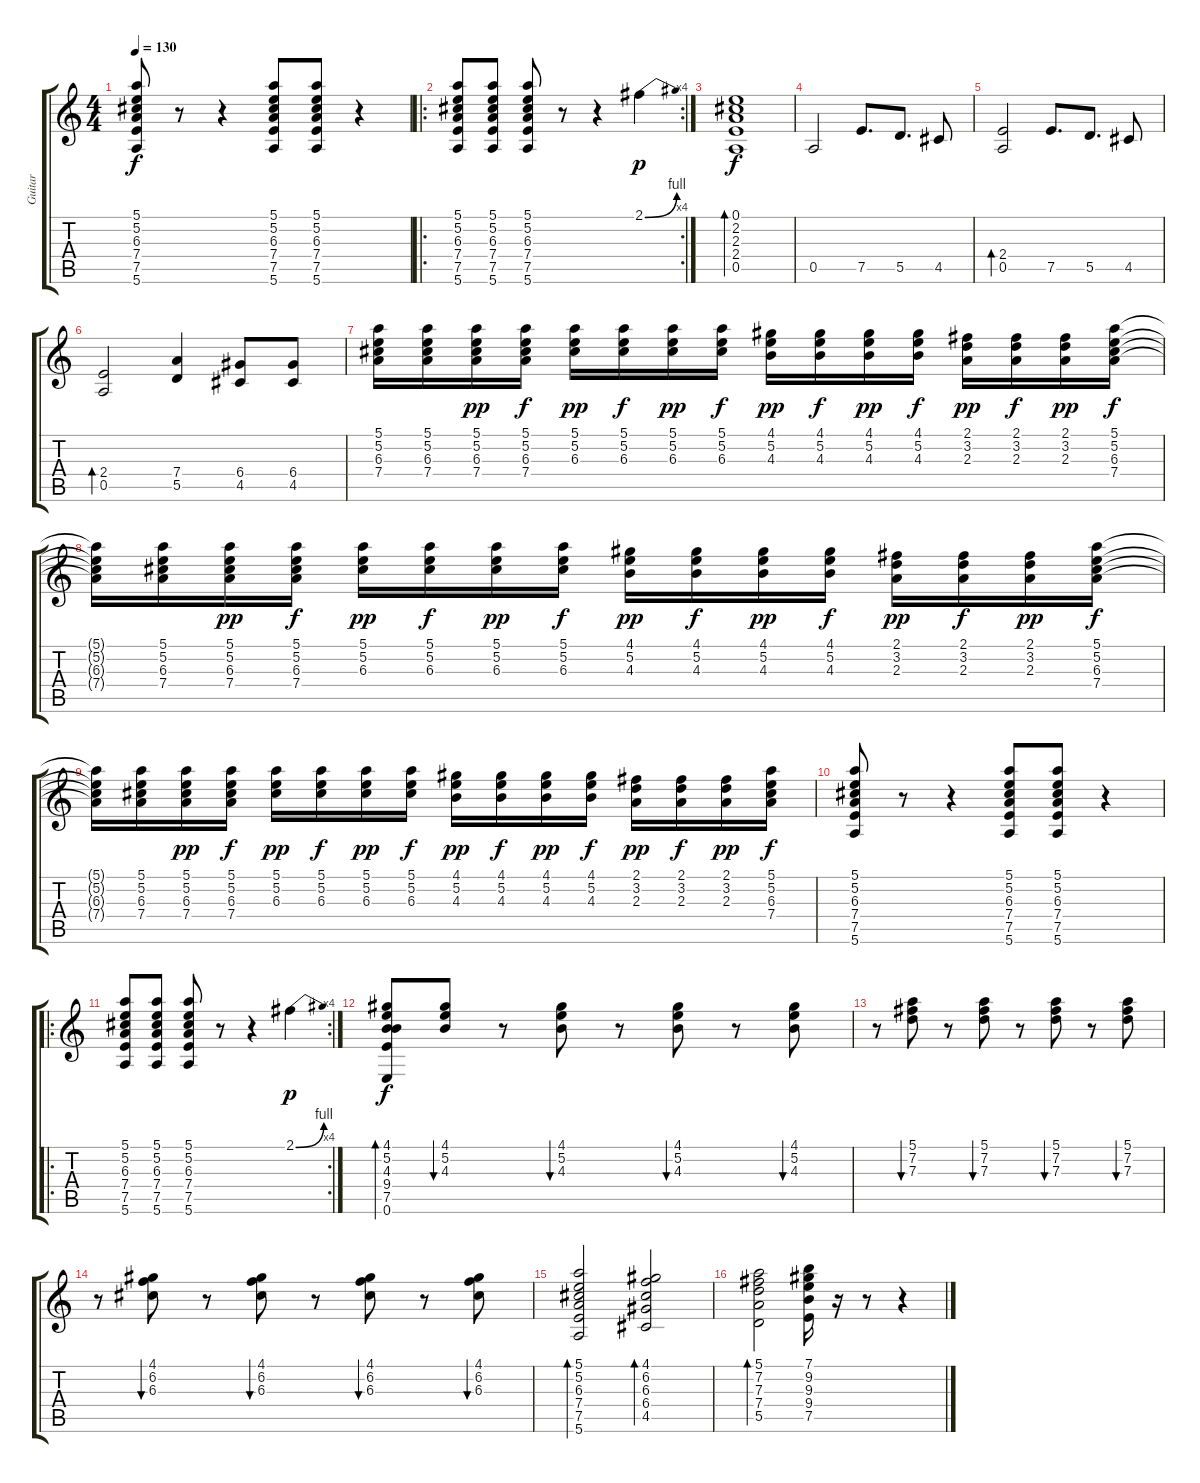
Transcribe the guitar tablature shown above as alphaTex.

\track ("Guitar" "Guitar") {instrument electricguitarjazz}
\staff {score tabs}
\tuning (E4 B3 G3 D3 A2 E2) {hide}
\ts (4 4)
\tempo 130
\clef g2
\ks c
(5.1 5.2 6.3 7.4 7.5 5.6).8{dy f} r.8 r.4 (5.1 5.2 6.3 7.4 7.5 5.6).8 (5.1 5.2 6.3 7.4 7.5 5.6).8 r.4 |
\ro
\rc 4
(5.1 5.2 6.3 7.4 7.5 5.6).8 (5.1 5.2 6.3 7.4 7.5 5.6).8 (5.1 5.2 6.3 7.4 7.5 5.6).8 r.8 r.4 2.1{be (bend 0 0 60 4)}.4{dy p} |
(0.1 2.2 2.3 2.4 0.5).1{bd 480 dy f} |
0.5.2 7.5.8{d} 5.5.8{d} 4.5.8 |
(2.4 0.5).2{bd 240} 7.5.8{d} 5.5.8{d} 4.5.8 |
(2.4 0.5).2{bd 240} (7.4 5.5).4 (6.4 4.5).8 (6.4 4.5).8 |
(5.1 5.2 6.3 7.4).16 (5.1 5.2 6.3 7.4).16 (5.1 5.2 6.3 7.4).16{dy pp} (5.1 5.2 6.3 7.4).16{dy f} (5.1 5.2 6.3).16{dy pp} (5.1 5.2 6.3).16{dy f} (5.1 5.2 6.3).16{dy pp} (5.1 5.2 6.3).16{dy f} (4.1 5.2 4.3).16{dy pp} (4.1 5.2 4.3).16{dy f} (4.1 5.2 4.3).16{dy pp} (4.1 5.2 4.3).16{dy f} (2.1 3.2 2.3).16{dy pp} (2.1 3.2 2.3).16{dy f} (2.1 3.2 2.3).16{dy pp} (5.1 5.2 6.3 7.4).16{dy f} |
(5.1{t} 5.2{t} 6.3{t} 7.4{t}).16 (5.1 5.2 6.3 7.4).16 (5.1 5.2 6.3 7.4).16{dy pp} (5.1 5.2 6.3 7.4).16{dy f} (5.1 5.2 6.3).16{dy pp} (5.1 5.2 6.3).16{dy f} (5.1 5.2 6.3).16{dy pp} (5.1 5.2 6.3).16{dy f} (4.1 5.2 4.3).16{dy pp} (4.1 5.2 4.3).16{dy f} (4.1 5.2 4.3).16{dy pp} (4.1 5.2 4.3).16{dy f} (2.1 3.2 2.3).16{dy pp} (2.1 3.2 2.3).16{dy f} (2.1 3.2 2.3).16{dy pp} (5.1 5.2 6.3 7.4).16{dy f} |
(5.1{t} 5.2{t} 6.3{t} 7.4{t}).16 (5.1 5.2 6.3 7.4).16 (5.1 5.2 6.3 7.4).16{dy pp} (5.1 5.2 6.3 7.4).16{dy f} (5.1 5.2 6.3).16{dy pp} (5.1 5.2 6.3).16{dy f} (5.1 5.2 6.3).16{dy pp} (5.1 5.2 6.3).16{dy f} (4.1 5.2 4.3).16{dy pp} (4.1 5.2 4.3).16{dy f} (4.1 5.2 4.3).16{dy pp} (4.1 5.2 4.3).16{dy f} (2.1 3.2 2.3).16{dy pp} (2.1 3.2 2.3).16{dy f} (2.1 3.2 2.3).16{dy pp} (5.1 5.2 6.3 7.4).16{dy f} |
(5.1 5.2 6.3 7.4 7.5 5.6).8 r.8 r.4 (5.1 5.2 6.3 7.4 7.5 5.6).8 (5.1 5.2 6.3 7.4 7.5 5.6).8 r.4 |
\ro
\rc 4
(5.1 5.2 6.3 7.4 7.5 5.6).8 (5.1 5.2 6.3 7.4 7.5 5.6).8 (5.1 5.2 6.3 7.4 7.5 5.6).8 r.8 r.4 2.1{be (bend 0 0 60 4)}.4{dy p} |
(4.1 5.2 4.3 9.4 7.5 0.6).8{bd 60 dy f} (4.1 5.2 4.3).8{bu 60} r.8 (4.1 5.2 4.3).8{bu 60} r.8 (4.1 5.2 4.3).8{bu 60} r.8 (4.1 5.2 4.3).8{bu 60} |
r.8 (5.1 7.2 7.3).8{bu 60} r.8 (5.1 7.2 7.3).8{bu 60} r.8 (5.1 7.2 7.3).8{bu 60} r.8 (5.1 7.2 7.3).8{bu 60} |
r.8 (4.1 6.2 6.3).8{bu 60} r.8 (4.1 6.2 6.3).8{bu 60} r.8 (4.1 6.2 6.3).8{bu 60} r.8 (4.1 6.2 6.3).8{bu 60} |
(5.1 5.2 6.3 7.4 7.5 5.6).2{bd 120} (4.1 6.2 6.3 6.4 4.5).2{bd 120} |
(5.1 7.2 7.3 7.4 5.5).2{bd 120} (7.1 9.2 9.3 9.4 7.5).16 r.16 r.8 r.4
